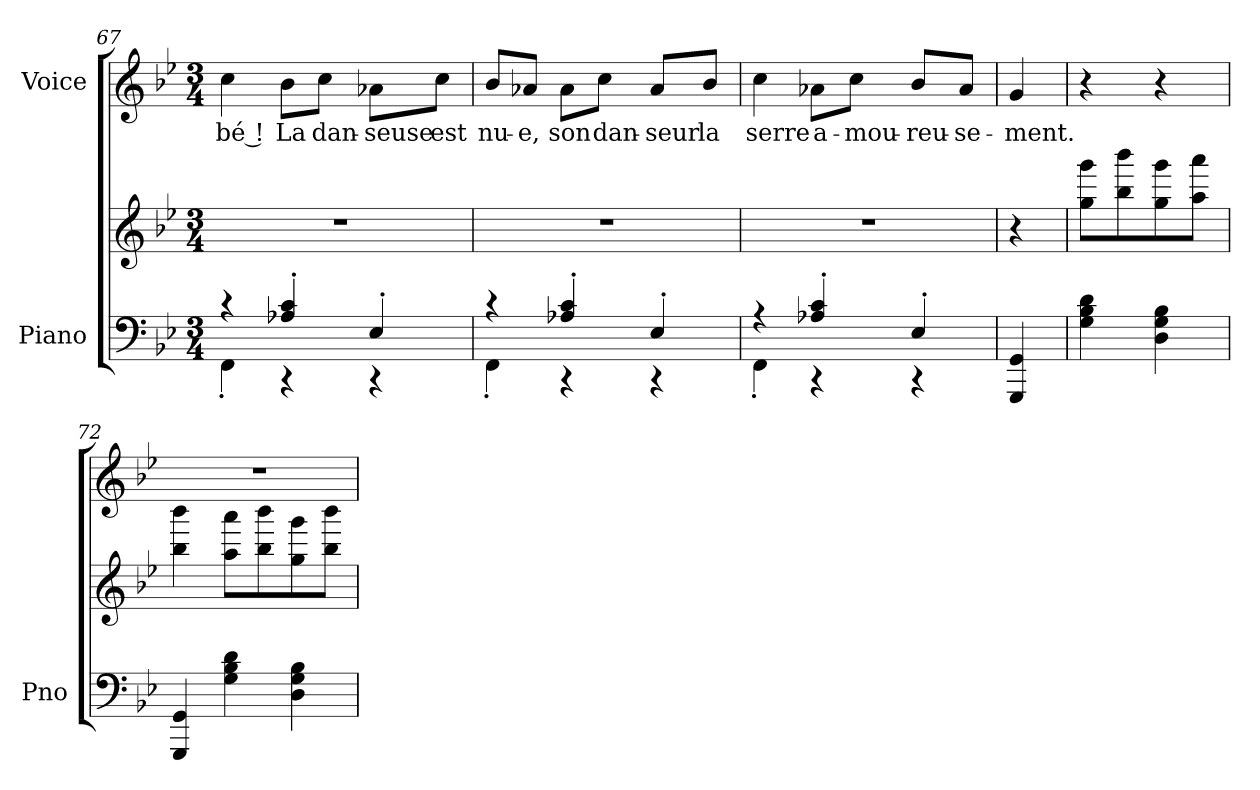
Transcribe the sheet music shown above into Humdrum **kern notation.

**kern	**kern	**kern	**text
*part2	*part2	*part1	*part1
*staff3	*staff2	*staff1	*staff1
*I"Piano	*	*I"Voice	*
*I'Pno	*	*	*
*clefF4	*clefG2	*clefG2	*
*k[b-e-]	*k[b-e-]	*k[b-e-]	*
*M3/4	*M3/4	*M3/4	*
=67	=67	=67	=67
*^	*	*	*
!	!	!	!	!LO:LY:b
4r	4FF'\	2.r	4cc\	-bé !
!	!	!	!	!LO:LY:b
4A-X/' 4c/'	4rCC	.	8b-\L	La
!	!	!	!	!LO:LY:b
.	.	.	8cc\J	dan-
!	!	!	!	!LO:LY:b
4E-'/	4rCC	.	8a-X\L	-seuse
!	!	!	!	!LO:LY:b
.	.	.	8cc\J	est
!!LO:LB:g=z
=68	=68	=68	=68	=68
!	!	!	!	!LO:LY:b
4r	4FF'\	2.r	8b-/L	nu-
!	!	!	!	!LO:LY:b
.	.	.	8a-X/J	-e,
!	!	!	!	!LO:LY:b
4A-X/' 4c/'	4rCC	.	8a-\L	son
!	!	!	!	!LO:LY:b
.	.	.	8cc\J	dan-
!	!	!	!	!LO:LY:b
4E-'/	4rCC	.	8a-/L	-seur
!	!	!	!	!LO:LY:b
.	.	.	8b-/J	la
=69	=69	=69	=69	=69
!	!	!	!	!LO:LY:b
4r	4FF'\	2.r	4cc\	serre
!	!	!	!	!LO:LY:b
4A-X/' 4c/'	4rCC	.	8a-X\L	a-
!	!	!	!	!LO:LY:b
.	.	.	8cc\J	-mou-
!	!	!	!	!LO:LY:b
4E-'/	4rCC	.	8b-/L	-reu-
!	!	!	!	!LO:LY:b
.	.	.	8a-/J	-se-
*v	*v	*	*	*
=70	=70	=70	=70
!	!	!	!LO:LY:b
4GGG/ 4GG/	4r	4g/	-ment.
!!LO:PB:g=z
=71	=71	=71	=71
4G\ 4B-\ 4d\	8gg\ 8ggg\L	4r	.
.	8bb-\ 8bbb-\	.	.
4D\ 4G\ 4B-\	8gg\ 8ggg\	4r	.
.	8aa\ 8aaa\J	.	.
=72	=72	=72	=72
4GGG/ 4GG/	4bb-\ 4bbb-\	2.r	.
4G\ 4B-\ 4d\	8aa\ 8aaa\L	.	.
.	8bb-\ 8bbb-\	.	.
4D\ 4G\ 4B-\	8gg\ 8ggg\	.	.
.	8bb-\ 8bbb-\J	.	.
=	=	=	=
*-	*-	*-	*-
